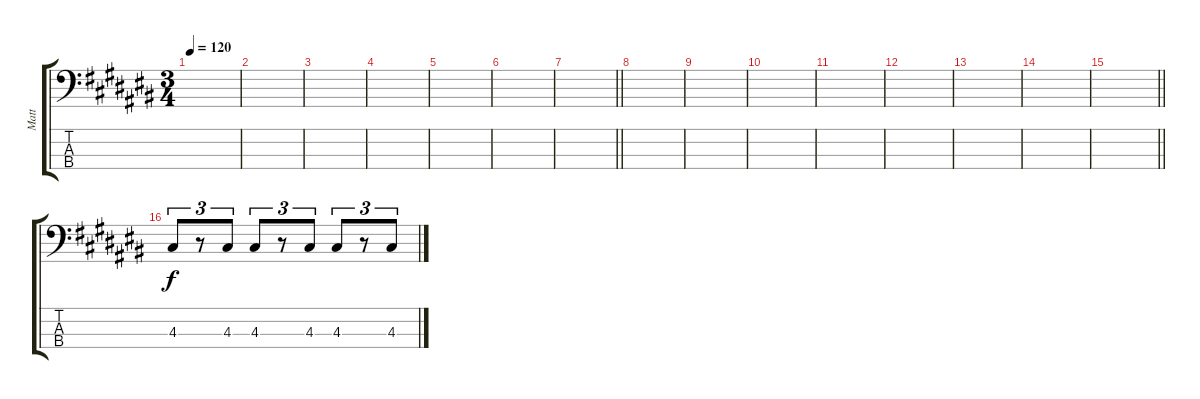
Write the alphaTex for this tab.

\track ("Matt" "Matt") {instrument electricbassfinger}
\staff {score tabs}
\tuning (G2 D2 A1 E1) {hide}
\ts (3 4)
\tempo 120
\clef f4
\ks c#
|
|
|
|
|
|
\barLineRight lightlight
|
|
|
|
|
|
|
|
\barLineRight lightlight
|
4.3.8{tu (3 2) volume 16} r.8{tu (3 2)} 4.3.8{tu (3 2)} 4.3.8{tu (3 2)} r.8{tu (3 2)} 4.3.8{tu (3 2)} 4.3.8{tu (3 2)} r.8{tu (3 2)} 4.3.8{tu (3 2)}
